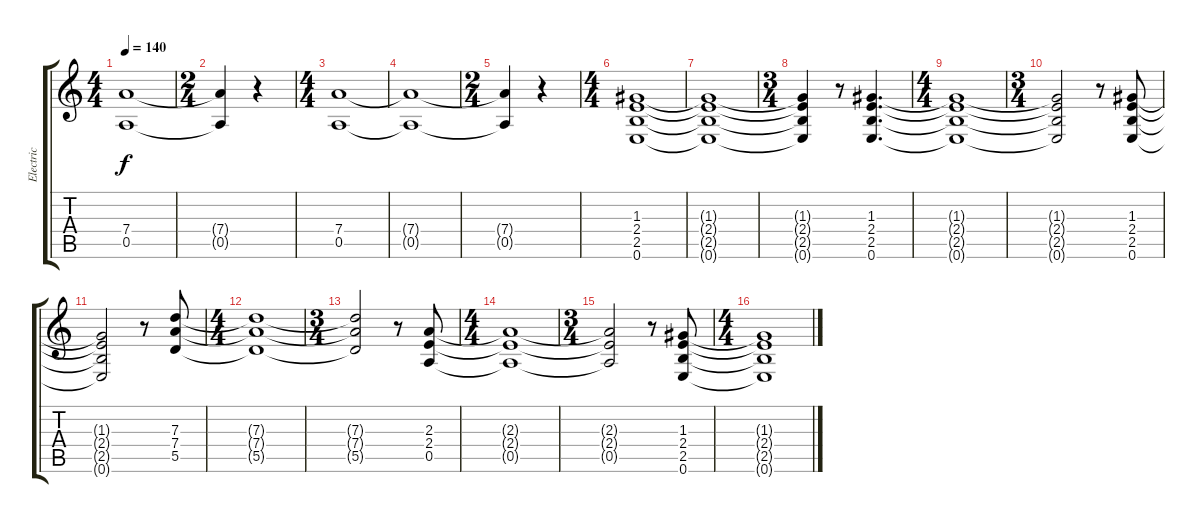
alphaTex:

\track ("Electric" "Electric") {instrument overdrivenguitar}
\staff {score tabs}
\tuning (E4 B3 G3 D3 A2 E2) {hide}
\ts (4 4)
\tempo 140
\clef g2
\ks c
(7.4{t} 0.5{t}).1{dy f} |
\ts (2 4)
(7.4{t} 0.5{t}).4 r.4 |
\ts (4 4)
(7.4 0.5).1 |
(7.4{t} 0.5{t}).1 |
\ts (2 4)
(7.4{t} 0.5{t}).4 r.4 |
\ts (4 4)
(1.3 2.4 2.5 0.6).1 |
(1.3{t} 2.4{t} 2.5{t} 0.6{t}).1 |
\ts (3 4)
(1.3{t} 2.4{t} 2.5{t} 0.6{t}).4 r.8 (1.3 2.4 2.5 0.6).4{d} |
\ts (4 4)
(1.3{t} 2.4{t} 2.5{t} 0.6{t}).1 |
\ts (3 4)
(1.3{t} 2.4{t} 2.5{t} 0.6{t}).2 r.8 (1.3 2.4 2.5 0.6).8 |
(1.3{t} 2.4{t} 2.5{t} 0.6{t}).2 r.8 (7.3 7.4 5.5).8 |
\ts (4 4)
(7.3{t} 7.4{t} 5.5{t}).1 |
\ts (3 4)
(7.3{t} 7.4{t} 5.5{t}).2 r.8 (2.3 2.4 0.5).8 |
\ts (4 4)
(2.3{t} 2.4{t} 0.5{t}).1 |
\ts (3 4)
(2.3{t} 2.4{t} 0.5{t}).2 r.8 (1.3 2.4 2.5 0.6).8 |
\ts (4 4)
(1.3{t} 2.4{t} 2.5{t} 0.6{t}).1
